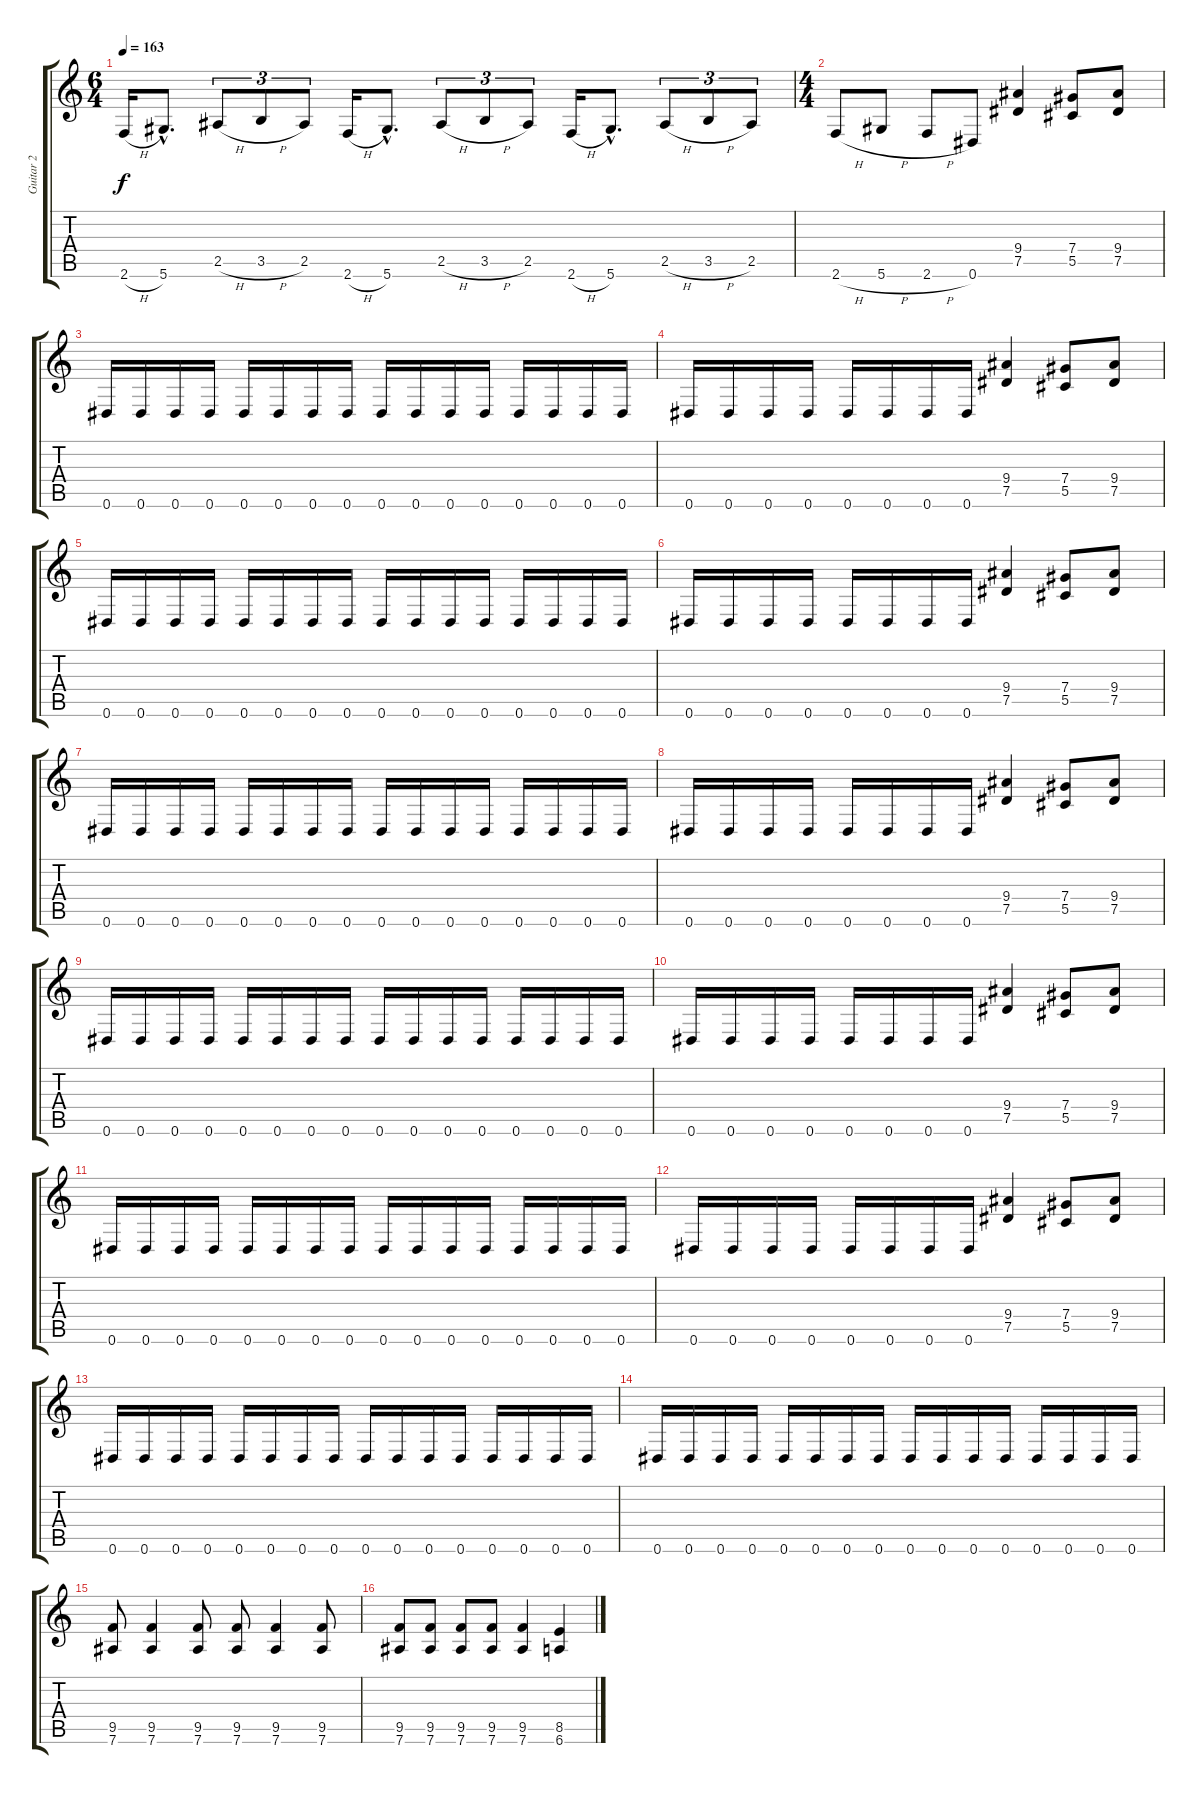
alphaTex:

\track ("Guitar 2" "Guitar 2") {instrument distortionguitar}
\staff {score tabs}
\tuning (Eb4 Bb3 Gb3 Db3 Ab2 Eb2) {hide}
\ts (6 4)
\tempo 163
\clef g2
\ks c
2.6{h}.16{dy f} 5.6{hac}.8{d} 2.5{h}.8{tu (3 2)} 3.5{h}.8{tu (3 2)} 2.5.8{tu (3 2)} 2.6{h}.16 5.6{hac}.8{d} 2.5{h}.8{tu (3 2)} 3.5{h}.8{tu (3 2)} 2.5.8{tu (3 2)} 2.6{h}.16 5.6{hac}.8{d} 2.5{h}.8{tu (3 2)} 3.5{h}.8{tu (3 2)} 2.5.8{tu (3 2)} |
\ts (4 4)
2.6{h}.8 5.6{h}.8 2.6{h}.8 0.6.8 (9.4 7.5).4 (7.4 5.5).8 (9.4 7.5).8 |
0.6.16 0.6.16 0.6.16 0.6.16 0.6.16 0.6.16 0.6.16 0.6.16 0.6.16 0.6.16 0.6.16 0.6.16 0.6.16 0.6.16 0.6.16 0.6.16 |
0.6.16 0.6.16 0.6.16 0.6.16 0.6.16 0.6.16 0.6.16 0.6.16 (9.4 7.5).4 (7.4 5.5).8 (9.4 7.5).8 |
0.6.16 0.6.16 0.6.16 0.6.16 0.6.16 0.6.16 0.6.16 0.6.16 0.6.16 0.6.16 0.6.16 0.6.16 0.6.16 0.6.16 0.6.16 0.6.16 |
0.6.16 0.6.16 0.6.16 0.6.16 0.6.16 0.6.16 0.6.16 0.6.16 (9.4 7.5).4 (7.4 5.5).8 (9.4 7.5).8 |
0.6.16 0.6.16 0.6.16 0.6.16 0.6.16 0.6.16 0.6.16 0.6.16 0.6.16 0.6.16 0.6.16 0.6.16 0.6.16 0.6.16 0.6.16 0.6.16 |
0.6.16 0.6.16 0.6.16 0.6.16 0.6.16 0.6.16 0.6.16 0.6.16 (9.4 7.5).4 (7.4 5.5).8 (9.4 7.5).8 |
0.6.16 0.6.16 0.6.16 0.6.16 0.6.16 0.6.16 0.6.16 0.6.16 0.6.16 0.6.16 0.6.16 0.6.16 0.6.16 0.6.16 0.6.16 0.6.16 |
0.6.16 0.6.16 0.6.16 0.6.16 0.6.16 0.6.16 0.6.16 0.6.16 (9.4 7.5).4 (7.4 5.5).8 (9.4 7.5).8 |
0.6.16 0.6.16 0.6.16 0.6.16 0.6.16 0.6.16 0.6.16 0.6.16 0.6.16 0.6.16 0.6.16 0.6.16 0.6.16 0.6.16 0.6.16 0.6.16 |
0.6.16 0.6.16 0.6.16 0.6.16 0.6.16 0.6.16 0.6.16 0.6.16 (9.4 7.5).4 (7.4 5.5).8 (9.4 7.5).8 |
0.6.16 0.6.16 0.6.16 0.6.16 0.6.16 0.6.16 0.6.16 0.6.16 0.6.16 0.6.16 0.6.16 0.6.16 0.6.16 0.6.16 0.6.16 0.6.16 |
0.6.16 0.6.16 0.6.16 0.6.16 0.6.16 0.6.16 0.6.16 0.6.16 0.6.16 0.6.16 0.6.16 0.6.16 0.6.16 0.6.16 0.6.16 0.6.16 |
(9.5 7.6).8 (9.5 7.6).4 (9.5 7.6).8 (9.5 7.6).8 (9.5 7.6).4 (9.5 7.6).8 |
(9.5 7.6).8 (9.5 7.6).8 (9.5 7.6).8 (9.5 7.6).8 (9.5 7.6).4 (8.5 6.6).4
